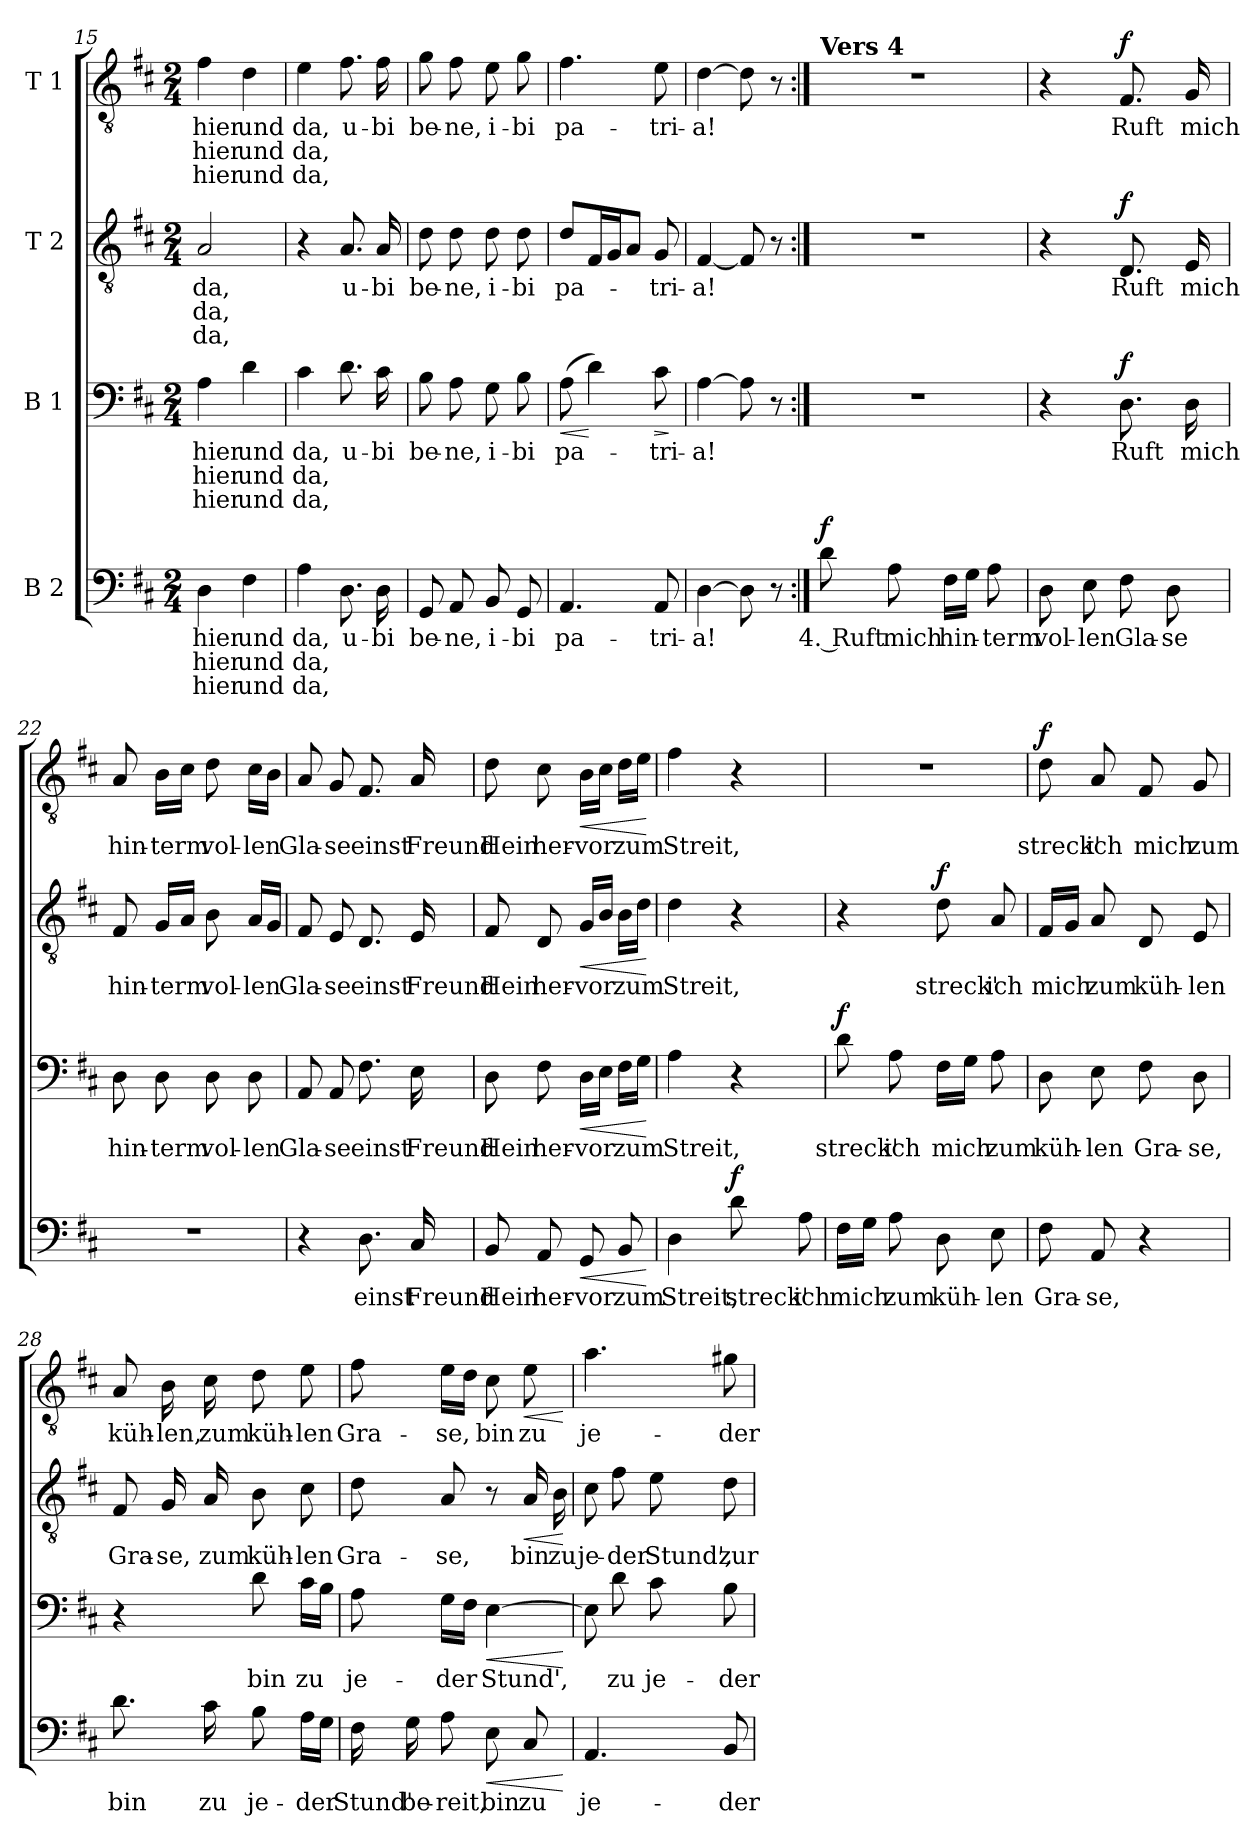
**kern	**text	**text	**text	**dynam	**kern	**text	**text	**text	**dynam	**kern	**text	**text	**text	**dynam	**kern	**text	**text	**text	**dynam
*part4	*part4	*part4	*part4	*part4	*part3	*part3	*part3	*part3	*part3	*part2	*part2	*part2	*part2	*part2	*part1	*part1	*part1	*part1	*part1
*staff4	*staff4	*staff4	*staff4	*staff4	*staff3	*staff3	*staff3	*staff3	*staff3	*staff2	*staff2	*staff2	*staff2	*staff2	*staff1	*staff1	*staff1	*staff1	*staff1
*I"B 2	*	*	*	*	*I"B 1	*	*	*	*	*I"T 2	*	*	*	*	*I"T 1	*	*	*	*
*clefF4	*	*	*	*	*clefF4	*	*	*	*	*clefGv2	*	*	*	*	*clefGv2	*	*	*	*
*k[f#c#]	*	*	*	*	*k[f#c#]	*	*	*	*	*k[f#c#]	*	*	*	*	*k[f#c#]	*	*	*	*
*M2/4	*	*	*	*	*M2/4	*	*	*	*	*M2/4	*	*	*	*	*M2/4	*	*	*	*
=15	=15	=15	=15	=15	=15	=15	=15	=15	=15	=15	=15	=15	=15	=15	=15	=15	=15	=15	=15
!	!LO:LY:b	!LO:LY:b	!LO:LY:b	!	!	!LO:LY:b	!LO:LY:b	!LO:LY:b	!	!	!LO:LY:b	!LO:LY:b	!LO:LY:b	!	!	!LO:LY:b	!LO:LY:b	!LO:LY:b	!
4D\	hier	hier	hier	.	4A\	hier	hier	hier	.	2A/	da,	da,	da,	.	4f#\	hier	hier	hier	.
!	!LO:LY:b	!LO:LY:b	!LO:LY:b	!	!	!LO:LY:b	!LO:LY:b	!LO:LY:b	!	!	!	!	!	!	!	!LO:LY:b	!LO:LY:b	!LO:LY:b	!
4F#\	und	und	und	.	4d\	und	und	und	.	.	.	.	.	.	4d\	und	und	und	.
=16	=16	=16	=16	=16	=16	=16	=16	=16	=16	=16	=16	=16	=16	=16	=16	=16	=16	=16	=16
!	!LO:LY:b	!LO:LY:b	!LO:LY:b	!	!	!LO:LY:b	!LO:LY:b	!LO:LY:b	!	!	!	!	!	!	!	!LO:LY:b	!LO:LY:b	!LO:LY:b	!
4A\	da,	da,	da,	.	4c#\	da,	da,	da,	.	4r	.	.	.	.	4e\	da,	da,	da,	.
!	!LO:LY:b	!	!	!	!	!LO:LY:b	!	!	!	!	!LO:LY:b	!	!	!	!	!LO:LY:b	!	!	!
8.D\	u-	.	.	.	8.d\	u-	.	.	.	8.A/	u-	.	.	.	8.f#\	u-	.	.	.
!	!LO:LY:b	!	!	!	!	!LO:LY:b	!	!	!	!	!LO:LY:b	!	!	!	!	!LO:LY:b	!	!	!
16D\	-bi	.	.	.	16c#\	-bi	.	.	.	16A/	-bi	.	.	.	16f#\	-bi	.	.	.
=17	=17	=17	=17	=17	=17	=17	=17	=17	=17	=17	=17	=17	=17	=17	=17	=17	=17	=17	=17
!	!LO:LY:b	!	!	!	!	!LO:LY:b	!	!	!	!	!LO:LY:b	!	!	!	!	!LO:LY:b	!	!	!
8GG/	be-	.	.	.	8B\	be-	.	.	.	8d\	be-	.	.	.	8g\	be-	.	.	.
!	!LO:LY:b	!	!	!	!	!LO:LY:b	!	!	!	!	!LO:LY:b	!	!	!	!	!LO:LY:b	!	!	!
8AA/	-ne,	.	.	.	8A\	-ne,	.	.	.	8d\	-ne,	.	.	.	8f#\	-ne,	.	.	.
!	!LO:LY:b	!	!	!	!	!LO:LY:b	!	!	!	!	!LO:LY:b	!	!	!	!	!LO:LY:b	!	!	!
8BB/	i-	.	.	.	8G\	i-	.	.	.	8d\	i-	.	.	.	8e\	i-	.	.	.
!	!LO:LY:b	!	!	!	!	!LO:LY:b	!	!	!	!	!LO:LY:b	!	!	!	!	!LO:LY:b	!	!	!
8GG/	-bi	.	.	.	8B\	-bi	.	.	.	8d\	-bi	.	.	.	8g\	-bi	.	.	.
=18	=18	=18	=18	=18	=18	=18	=18	=18	=18	=18	=18	=18	=18	=18	=18	=18	=18	=18	=18
!	!LO:LY:b	!	!	!	!	!LO:LY:b	!	!	!LO:HP:b	!	!LO:LY:b	!	!	!	!	!LO:LY:b	!	!	!
4.AA/	pa-	.	.	.	(8A\	pa-	.	.	<	8d/L	pa-	.	.	.	4.f#\	pa-	.	.	.
.	.	.	.	.	4d\)	.	.	.	[	16F#/L	.	.	.	.	.	.	.	.	.
.	.	.	.	.	.	.	.	.	.	16G/J	.	.	.	.	.	.	.	.	.
.	.	.	.	.	.	.	.	.	.	8A/J	.	.	.	.	.	.	.	.	.
!	!LO:LY:b	!	!	!	!	!LO:LY:b	!	!	!LO:HP:b	!	!LO:LY:b	!	!	!	!	!LO:LY:b	!	!	!
8AA/	-tri-	.	.	.	8c#\	-tri-	.	.	>	8G/	-tri-	.	.	.	8e\	-tri-	.	.	.
.	.	.	.	.	.	.	.	.	]	.	.	.	.	.	.	.	.	.	.
=19	=19	=19	=19	=19	=19	=19	=19	=19	=19	=19	=19	=19	=19	=19	=19	=19	=19	=19	=19
!	!LO:LY:b	!	!	!	!	!LO:LY:b	!	!	!	!	!LO:LY:b	!	!	!	!	!LO:LY:b	!	!	!
[4D\	-a!	.	.	.	[4A\	-a!	.	.	.	[4F#/	-a!	.	.	.	[4d\	-a!	.	.	.
8D\]	.	.	.	.	8A\]	.	.	.	.	8F#/]	.	.	.	.	8d\]	.	.	.	.
8r	.	.	.	.	8r	.	.	.	.	8r	.	.	.	.	8r	.	.	.	.
!!LO:PB:g=z
=20:|!	=20:|!	=20:|!	=20:|!	=20:|!	=20:|!	=20:|!	=20:|!	=20:|!	=20:|!	=20:|!	=20:|!	=20:|!	=20:|!	=20:|!	=20:|!	=20:|!	=20:|!	=20:|!	=20:|!
!	!	!	!	!	!	!	!	!	!	!	!	!	!	!	!LO:TX:a:B:t=Vers 4	!	!	!	!
!	!LO:LY:b	!	!	!LO:DY:a	!	!	!	!	!	!	!	!	!	!	!	!	!	!	!
8d\	4. Ruft	.	.	f	2r	.	.	.	.	2r	.	.	.	.	2r	.	.	.	.
!	!LO:LY:b	!	!	!	!	!	!	!	!	!	!	!	!	!	!	!	!	!	!
8A\	mich	.	.	.	.	.	.	.	.	.	.	.	.	.	.	.	.	.	.
!	!LO:LY:b	!	!	!	!	!	!	!	!	!	!	!	!	!	!	!	!	!	!
16F#\LL	hin-	.	.	.	.	.	.	.	.	.	.	.	.	.	.	.	.	.	.
16G\JJ	.	.	.	.	.	.	.	.	.	.	.	.	.	.	.	.	.	.	.
!	!LO:LY:b	!	!	!	!	!	!	!	!	!	!	!	!	!	!	!	!	!	!
8A\	-term	.	.	.	.	.	.	.	.	.	.	.	.	.	.	.	.	.	.
=21	=21	=21	=21	=21	=21	=21	=21	=21	=21	=21	=21	=21	=21	=21	=21	=21	=21	=21	=21
!	!LO:LY:b	!	!	!	!	!	!	!	!	!	!	!	!	!	!	!	!	!	!
8D\	vol-	.	.	.	4r	.	.	.	.	4r	.	.	.	.	4r	.	.	.	.
!	!LO:LY:b	!	!	!	!	!	!	!	!	!	!	!	!	!	!	!	!	!	!
8E\	-len	.	.	.	.	.	.	.	.	.	.	.	.	.	.	.	.	.	.
!	!LO:LY:b	!	!	!	!	!LO:LY:b	!	!	!LO:DY:a	!	!LO:LY:b	!	!	!LO:DY:a	!	!LO:LY:b	!	!	!LO:DY:a
8F#\	Gla-	.	.	.	8.D\	Ruft	.	.	f	8.D/	Ruft	.	.	f	8.F#/	Ruft	.	.	f
!	!LO:LY:b	!	!	!	!	!	!	!	!	!	!	!	!	!	!	!	!	!	!
8D\	-se	.	.	.	.	.	.	.	.	.	.	.	.	.	.	.	.	.	.
!	!	!	!	!	!	!LO:LY:b	!	!	!	!	!LO:LY:b	!	!	!	!	!LO:LY:b	!	!	!
.	.	.	.	.	16D\	mich	.	.	.	16E/	mich	.	.	.	16G/	mich	.	.	.
=22	=22	=22	=22	=22	=22	=22	=22	=22	=22	=22	=22	=22	=22	=22	=22	=22	=22	=22	=22
!	!	!	!	!	!	!LO:LY:b	!	!	!	!	!LO:LY:b	!	!	!	!	!LO:LY:b	!	!	!
2r	.	.	.	.	8D\	hin-	.	.	.	8F#/	hin-	.	.	.	8A/	hin-	.	.	.
!	!	!	!	!	!	!LO:LY:b	!	!	!	!	!LO:LY:b	!	!	!	!	!LO:LY:b	!	!	!
.	.	.	.	.	8D\	-term	.	.	.	16G/LL	-term	.	.	.	16B\LL	-term	.	.	.
.	.	.	.	.	.	.	.	.	.	16A/JJ	.	.	.	.	16c#\JJ	.	.	.	.
!	!	!	!	!	!	!LO:LY:b	!	!	!	!	!LO:LY:b	!	!	!	!	!LO:LY:b	!	!	!
.	.	.	.	.	8D\	vol-	.	.	.	8B\	vol-	.	.	.	8d\	vol-	.	.	.
!	!	!	!	!	!	!LO:LY:b	!	!	!	!	!LO:LY:b	!	!	!	!	!LO:LY:b	!	!	!
.	.	.	.	.	8D\	-len	.	.	.	16A/LL	-len	.	.	.	16c#\LL	-len	.	.	.
.	.	.	.	.	.	.	.	.	.	16G/JJ	.	.	.	.	16B\JJ	.	.	.	.
=23	=23	=23	=23	=23	=23	=23	=23	=23	=23	=23	=23	=23	=23	=23	=23	=23	=23	=23	=23
!	!	!	!	!	!	!LO:LY:b	!	!	!	!	!LO:LY:b	!	!	!	!	!LO:LY:b	!	!	!
4r	.	.	.	.	8AA/	Gla-	.	.	.	8F#/	Gla-	.	.	.	8A/	Gla-	.	.	.
!	!	!	!	!	!	!LO:LY:b	!	!	!	!	!LO:LY:b	!	!	!	!	!LO:LY:b	!	!	!
.	.	.	.	.	8AA/	-se	.	.	.	8E/	-se	.	.	.	8G/	-se	.	.	.
!	!LO:LY:b	!	!	!	!	!LO:LY:b	!	!	!	!	!LO:LY:b	!	!	!	!	!LO:LY:b	!	!	!
8.D\	einst	.	.	.	8.F#\	einst	.	.	.	8.D/	einst	.	.	.	8.F#/	einst	.	.	.
!	!LO:LY:b	!	!	!	!	!LO:LY:b	!	!	!	!	!LO:LY:b	!	!	!	!	!LO:LY:b	!	!	!
16C#/	Freund	.	.	.	16E\	Freund	.	.	.	16E/	Freund	.	.	.	16A/	Freund	.	.	.
!!LO:LB:g=z
=24	=24	=24	=24	=24	=24	=24	=24	=24	=24	=24	=24	=24	=24	=24	=24	=24	=24	=24	=24
!	!LO:LY:b	!	!	!	!	!LO:LY:b	!	!	!	!	!LO:LY:b	!	!	!	!	!LO:LY:b	!	!	!
8BB/	Hein	.	.	.	8D\	Hein	.	.	.	8F#/	Hein	.	.	.	8d\	Hein	.	.	.
!	!LO:LY:b	!	!	!	!	!LO:LY:b	!	!	!	!	!LO:LY:b	!	!	!	!	!LO:LY:b	!	!	!
8AA/	her-	.	.	.	8F#\	her-	.	.	.	8D/	her-	.	.	.	8c#\	her-	.	.	.
!	!LO:LY:b	!	!	!LO:HP:b	!	!LO:LY:b	!	!	!LO:HP:b	!	!LO:LY:b	!	!	!LO:HP:b	!	!LO:LY:b	!	!	!LO:HP:b
8GG/	-vor	.	.	<	16D\LL	-vor	.	.	<	16G/LL	-vor	.	.	<	16B\LL	-vor	.	.	<
.	.	.	.	.	16E\JJ	.	.	.	.	16B/JJ	.	.	.	.	16c#\JJ	.	.	.	.
!	!LO:LY:b	!	!	!	!	!LO:LY:b	!	!	!	!	!LO:LY:b	!	!	!	!	!LO:LY:b	!	!	!
8BB/	zum	.	.	.	16F#\LL	zum	.	.	.	16B\LL	zum	.	.	.	16d\LL	zum	.	.	.
.	.	.	.	.	16G\JJ	.	.	.	.	16d\JJ	.	.	.	.	16e\JJ	.	.	.	.
.	.	.	.	[	.	.	.	.	[	.	.	.	.	[	.	.	.	.	[
=25	=25	=25	=25	=25	=25	=25	=25	=25	=25	=25	=25	=25	=25	=25	=25	=25	=25	=25	=25
!	!LO:LY:b	!	!	!	!	!LO:LY:b	!	!	!	!	!LO:LY:b	!	!	!	!	!LO:LY:b	!	!	!
4D\	Streit,	.	.	.	4A\	Streit,	.	.	.	4d\	Streit,	.	.	.	4f#\	Streit,	.	.	.
!	!LO:LY:b	!	!	!LO:DY:a	!	!	!	!	!	!	!	!	!	!	!	!	!	!	!
8d\	streck'	.	.	f	4r	.	.	.	.	4r	.	.	.	.	4r	.	.	.	.
!	!LO:LY:b	!	!	!	!	!	!	!	!	!	!	!	!	!	!	!	!	!	!
8A\	ich	.	.	.	.	.	.	.	.	.	.	.	.	.	.	.	.	.	.
=26	=26	=26	=26	=26	=26	=26	=26	=26	=26	=26	=26	=26	=26	=26	=26	=26	=26	=26	=26
!	!LO:LY:b	!	!	!	!	!LO:LY:b	!	!	!LO:DY:a	!	!	!	!	!	!	!	!	!	!
16F#\LL	mich	.	.	.	8d\	streck'	.	.	f	4r	.	.	.	.	2r	.	.	.	.
16G\JJ	.	.	.	.	.	.	.	.	.	.	.	.	.	.	.	.	.	.	.
!	!LO:LY:b	!	!	!	!	!LO:LY:b	!	!	!	!	!	!	!	!	!	!	!	!	!
8A\	zum	.	.	.	8A\	ich	.	.	.	.	.	.	.	.	.	.	.	.	.
!	!LO:LY:b	!	!	!	!	!LO:LY:b	!	!	!	!	!LO:LY:b	!	!	!LO:DY:a	!	!	!	!	!
8D\	küh-	.	.	.	16F#\LL	mich	.	.	.	8d\	streck'	.	.	f	.	.	.	.	.
.	.	.	.	.	16G\JJ	.	.	.	.	.	.	.	.	.	.	.	.	.	.
!	!LO:LY:b	!	!	!	!	!LO:LY:b	!	!	!	!	!LO:LY:b	!	!	!	!	!	!	!	!
8E\	-len	.	.	.	8A\	zum	.	.	.	8A/	ich	.	.	.	.	.	.	.	.
=27	=27	=27	=27	=27	=27	=27	=27	=27	=27	=27	=27	=27	=27	=27	=27	=27	=27	=27	=27
!	!LO:LY:b	!	!	!	!	!LO:LY:b	!	!	!	!	!LO:LY:b	!	!	!	!	!LO:LY:b	!	!	!LO:DY:a
8F#\	Gra-	.	.	.	8D\	küh-	.	.	.	16F#/LL	mich	.	.	.	8d\	streck'	.	.	f
.	.	.	.	.	.	.	.	.	.	16G/JJ	.	.	.	.	.	.	.	.	.
!	!LO:LY:b	!	!	!	!	!LO:LY:b	!	!	!	!	!LO:LY:b	!	!	!	!	!LO:LY:b	!	!	!
8AA/	-se,	.	.	.	8E\	-len	.	.	.	8A/	zum	.	.	.	8A/	ich	.	.	.
!	!	!	!	!	!	!LO:LY:b	!	!	!	!	!LO:LY:b	!	!	!	!	!LO:LY:b	!	!	!
4r	.	.	.	.	8F#\	Gra-	.	.	.	8D/	küh-	.	.	.	8F#/	mich	.	.	.
!	!	!	!	!	!	!LO:LY:b	!	!	!	!	!LO:LY:b	!	!	!	!	!LO:LY:b	!	!	!
.	.	.	.	.	8D\	-se,	.	.	.	8E/	-len	.	.	.	8G/	zum	.	.	.
!!LO:LB:g=z
=28	=28	=28	=28	=28	=28	=28	=28	=28	=28	=28	=28	=28	=28	=28	=28	=28	=28	=28	=28
!	!LO:LY:b	!	!	!	!	!	!	!	!	!	!LO:LY:b	!	!	!	!	!LO:LY:b	!	!	!
8.d\	bin	.	.	.	4r	.	.	.	.	8F#/	Gra-	.	.	.	8A/	küh-	.	.	.
!	!	!	!	!	!	!	!	!	!	!	!LO:LY:b	!	!	!	!	!LO:LY:b	!	!	!
.	.	.	.	.	.	.	.	.	.	16G/	-se,	.	.	.	16B\	-len,	.	.	.
!	!LO:LY:b	!	!	!	!	!	!	!	!	!	!LO:LY:b	!	!	!	!	!LO:LY:b	!	!	!
16c#\	zu	.	.	.	.	.	.	.	.	16A/	zum	.	.	.	16c#\	zum	.	.	.
!	!LO:LY:b	!	!	!	!	!LO:LY:b	!	!	!	!	!LO:LY:b	!	!	!	!	!LO:LY:b	!	!	!
8B\	je-	.	.	.	8d\	bin	.	.	.	8B\	küh-	.	.	.	8d\	küh-	.	.	.
!	!LO:LY:b	!	!	!	!	!LO:LY:b	!	!	!	!	!LO:LY:b	!	!	!	!	!LO:LY:b	!	!	!
16A\LL	-der	.	.	.	16c#\LL	zu	.	.	.	8c#\	-len	.	.	.	8e\	-len	.	.	.
16G\JJ	.	.	.	.	16B\JJ	.	.	.	.	.	.	.	.	.	.	.	.	.	.
=29	=29	=29	=29	=29	=29	=29	=29	=29	=29	=29	=29	=29	=29	=29	=29	=29	=29	=29	=29
!	!LO:LY:b	!	!	!	!	!LO:LY:b	!	!	!	!	!LO:LY:b	!	!	!	!	!LO:LY:b	!	!	!
16F#\	Stund'	.	.	.	8A\	je-	.	.	.	8d\	Gra-	.	.	.	8f#\	Gra-	.	.	.
!	!LO:LY:b	!	!	!	!	!	!	!	!	!	!	!	!	!	!	!	!	!	!
16G\	be-	.	.	.	.	.	.	.	.	.	.	.	.	.	.	.	.	.	.
!	!LO:LY:b	!	!	!	!	!LO:LY:b	!	!	!	!	!LO:LY:b	!	!	!	!	!LO:LY:b	!	!	!
8A\	-reit,	.	.	.	16G\LL	-der	.	.	.	8A/	-se,	.	.	.	16e\LL	-se,	.	.	.
.	.	.	.	.	16F#\JJ	.	.	.	.	.	.	.	.	.	16d\JJ	.	.	.	.
!	!LO:LY:b	!	!	!LO:HP:b	!	!LO:LY:b	!	!	!LO:HP:b	!	!	!	!	!	!	!LO:LY:b	!	!	!
8E\	bin	.	.	<	[4E\	Stund',	.	.	<	8r	.	.	.	.	8c#\	bin	.	.	.
!	!LO:LY:b	!	!	!	!	!	!	!	!	!	!LO:LY:b	!	!	!LO:HP:b	!	!LO:LY:b	!	!	!LO:HP:b
8C#/	zu	.	.	.	.	.	.	.	.	16A/	bin	.	.	<	8e\	zu	.	.	<
!	!	!	!	!	!	!	!	!	!	!	!LO:LY:b	!	!	!	!	!	!	!	!
.	.	.	.	.	.	.	.	.	.	16B\	zu	.	.	.	.	.	.	.	.
.	.	.	.	[	.	.	.	.	[	.	.	.	.	[	.	.	.	.	[
=30	=30	=30	=30	=30	=30	=30	=30	=30	=30	=30	=30	=30	=30	=30	=30	=30	=30	=30	=30
!	!LO:LY:b	!	!	!	!	!	!	!	!	!	!LO:LY:b	!	!	!	!	!LO:LY:b	!	!	!
4.AA/	je-	.	.	.	8E\]	.	.	.	.	8c#\	je-	.	.	.	4.a\	je-	.	.	.
!	!	!	!	!	!	!LO:LY:b	!	!	!	!	!LO:LY:b	!	!	!	!	!	!	!	!
.	.	.	.	.	8d\	zu	.	.	.	8f#\	-der	.	.	.	.	.	.	.	.
!	!	!	!	!	!	!LO:LY:b	!	!	!	!	!LO:LY:b	!	!	!	!	!	!	!	!
.	.	.	.	.	8c#\	je-	.	.	.	8e\	Stund',	.	.	.	.	.	.	.	.
!	!LO:LY:b	!	!	!	!	!LO:LY:b	!	!	!	!	!LO:LY:b	!	!	!	!	!LO:LY:b	!	!	!
8BB/	-der	.	.	.	8B\	-der	.	.	.	8d\	zur	.	.	.	8g#X\	-der	.	.	.
=	=	=	=	=	=	=	=	=	=	=	=	=	=	=	=	=	=	=	=
*-	*-	*-	*-	*-	*-	*-	*-	*-	*-	*-	*-	*-	*-	*-	*-	*-	*-	*-	*-
